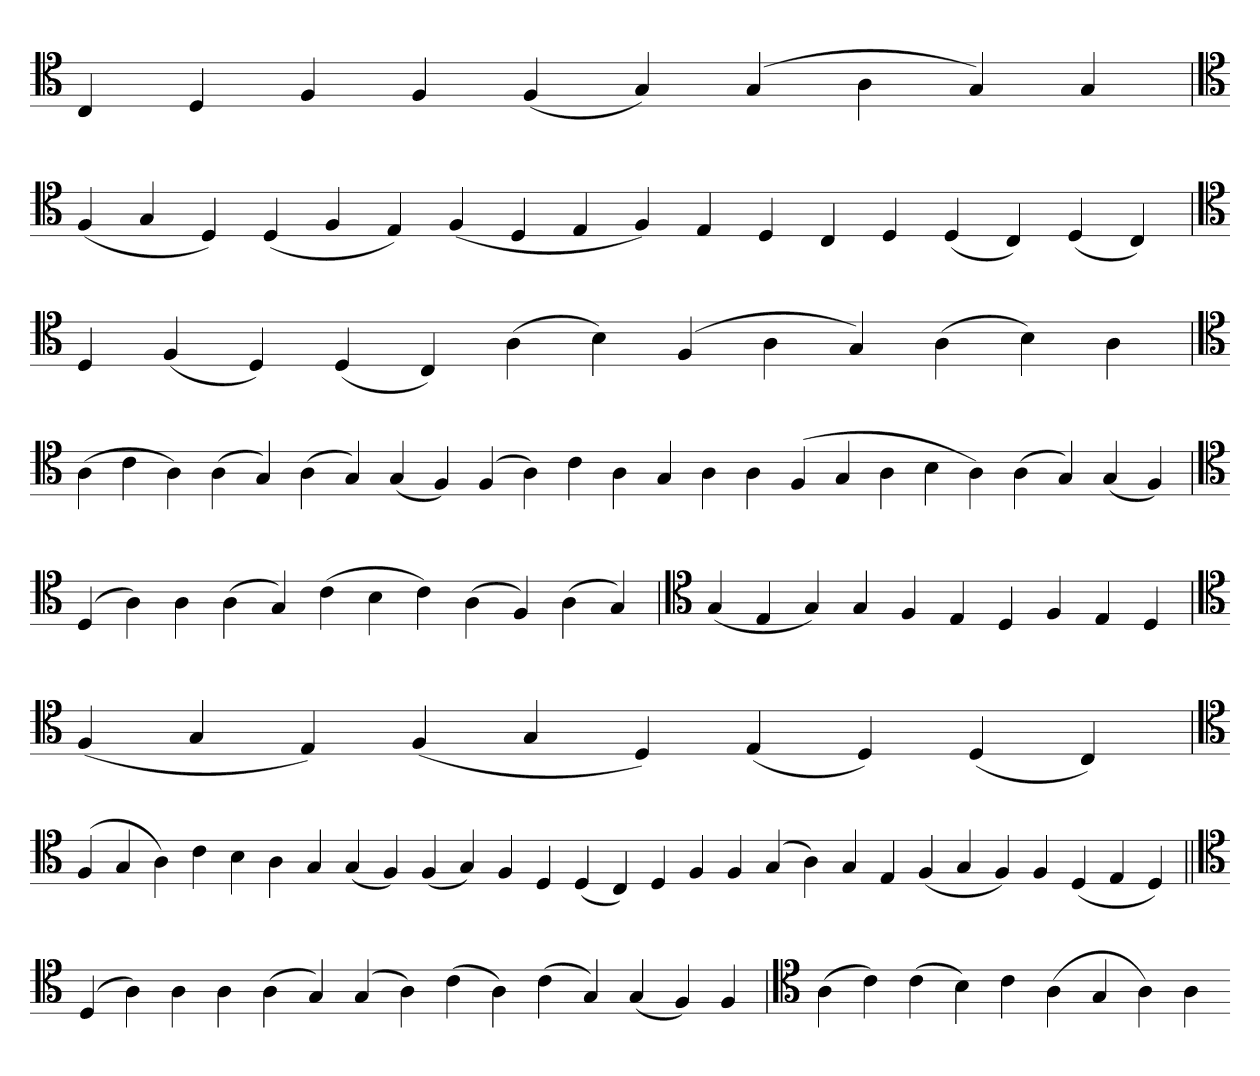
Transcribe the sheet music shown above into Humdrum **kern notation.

**kern
*part1
*staff1
*clefC4
=
4C
4D
4F
4F
(4F
4G)
(4G
4A
4G)
4G
=`
*clefC4
(4F
4G
4D)
(4D
4F
4E)
(4F
4D
4E
4F)
4E
4D
4C
4D
(4D
4C)
(4D
4C)
='
*clefC4
4D
(4F
4D)
(4D
4C)
(4A
4B)
(4F
4A
4G)
(4A
4B)
4A
=`
*clefC4
(4A
4c
4A)
(4A
4G)
(4A
4G)
(4G
4F)
(4F
4A)
4c
4A
4G
4A
4A
(4F
4G
4A
4B
4A)
(4A
4G)
(4G
4F)
=
*clefC4
(4D
4A)
4A
(4A
4G)
(4c
4B
4c)
(4A
4F)
(4A
4G)
=
*clefC4
(4G
4E
4G)
4G
4F
4E
4D
4F
4E
4D
=`
*clefC4
(4F
4G
4E)
(4F
4G
4D)
(4E
4D)
(4D
4C)
='
*clefC4
(4F
4G
4A)
4c
4B
4A
4G
(4G
4F)
(4F
4G)
4F
4D
(4D
4C)
4D
4F
4F
(4G
4A)
4G
4E
(4F
4G
4F)
4F
(4D
4E
4D)
=||
*clefC4
(4D
4A)
4A
4A
(4A
4G)
(4G
4A)
(4c
4A)
(4c
4G)
(4G
4F)
4F
='
*clefC4
(4A
4c)
(4c
4B)
4c
(4A
4G
4A)
4A
=-
*-
